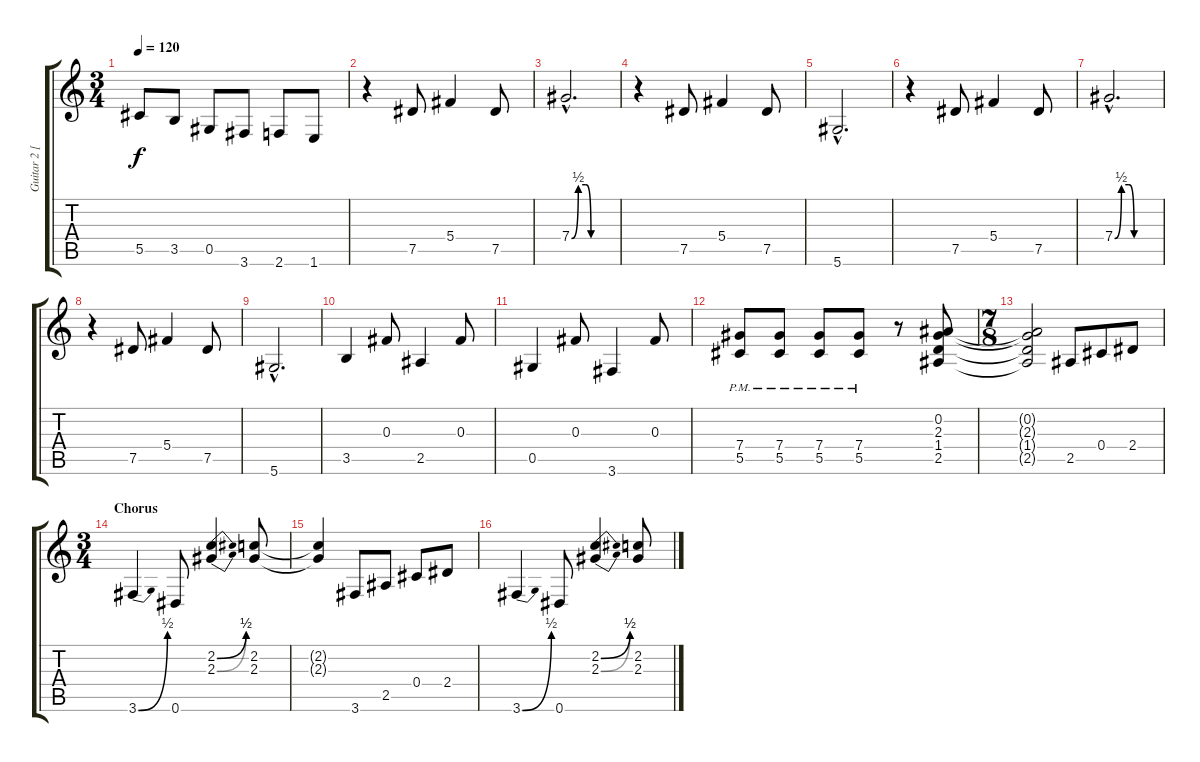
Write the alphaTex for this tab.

\track ("Guitar 2 [Gilby]" "Guitar 2 [") {instrument distortionguitar}
\staff {score tabs}
\tuning (Eb4 Bb3 Gb3 Db3 Ab2 Eb2) {hide}
\ts (3 4)
\tempo 120
\clef g2
\ks c
5.5.8{dy f} 3.5.8 0.5.8 3.6.8 2.6.8 1.6.8 |
r.4 7.5.8 5.4.4 7.5.8 |
7.4{be (custom 0 0 9 2 19 2 26 0 60 0) hac}.2{d} |
r.4 7.5.8 5.4.4 7.5.8 |
5.6{hac}.2{d} |
r.4 7.5.8 5.4.4 7.5.8 |
7.4{be (custom 0 0 9 2 19 2 26 0 60 0) hac}.2{d} |
r.4 7.5.8 5.4.4 7.5.8 |
5.6{hac}.2{d} |
3.5.4 0.3.8 2.5.4 0.3.8 |
0.5.4 0.3.8 3.6.4 0.3.8 |
(7.4{pm} 5.5{pm}).8 (7.4{pm} 5.5{pm}).8 (7.4{pm} 5.5{pm}).8 (7.4{pm} 5.5{pm}).8 r.8 (0.2 2.3 1.4 2.5).8 |
\ts (7 8)
(0.2{t} 2.3{t} 1.4{t} 2.5{t}).2 2.5.8 0.4.8 2.4.8 |
\ts (3 4)
\section ("" "Chorus")
3.6{be (bend 0 0 60 2)}.4 0.6.8 (2.2{be (bend 0 0 60 2)} 2.3{be (bend 0 0 60 2)}).4 (2.2 2.3).8 |
(2.2{t} 2.3{t}).4 3.6.8 2.5.8 0.4.8 2.4.8 |
3.6{be (bend 0 0 60 2)}.4 0.6.8 (2.2{be (bend 0 0 60 2)} 2.3{be (bend 0 0 60 2)}).4 (2.2 2.3).8
